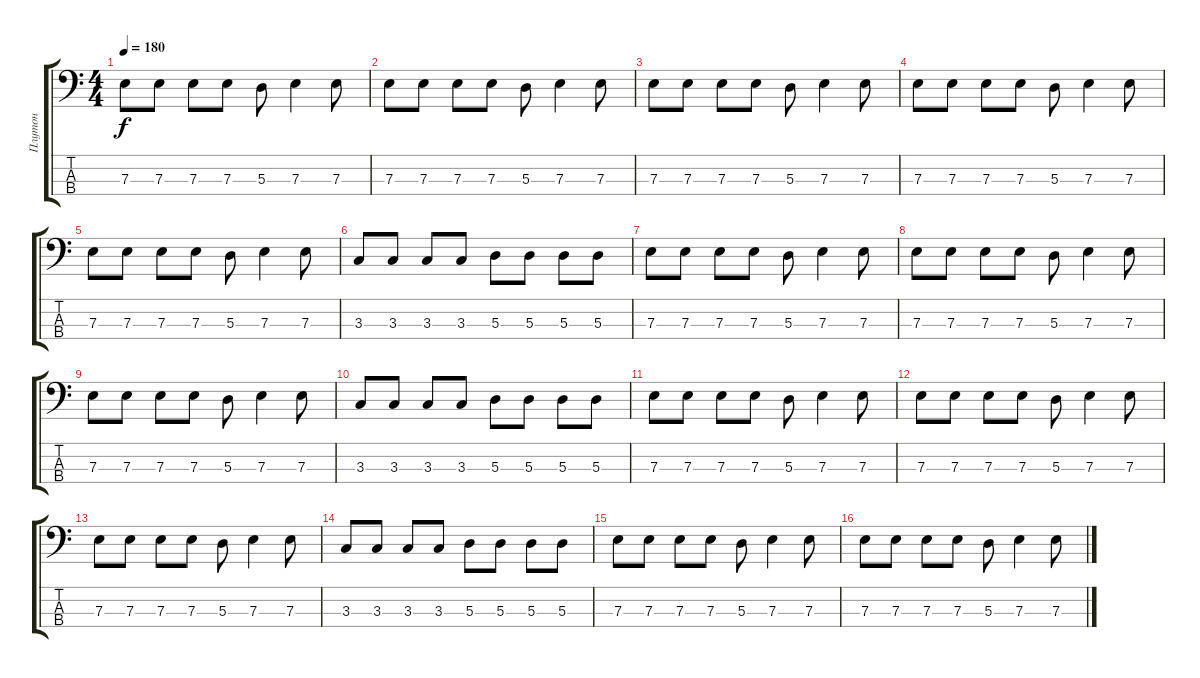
\track ("Плутон" "Плутон") {instrument electricbassfinger}
\staff {score tabs}
\tuning (G2 D2 A1 E1) {hide}
\ts (4 4)
\tempo 180
\clef f4
\ks c
7.3.8{dy f} 7.3.8 7.3.8 7.3.8 5.3.8 7.3.4 7.3.8 |
7.3.8 7.3.8 7.3.8 7.3.8 5.3.8 7.3.4 7.3.8 |
7.3.8 7.3.8 7.3.8 7.3.8 5.3.8 7.3.4 7.3.8 |
7.3.8 7.3.8 7.3.8 7.3.8 5.3.8 7.3.4 7.3.8 |
7.3.8 7.3.8 7.3.8 7.3.8 5.3.8 7.3.4 7.3.8 |
3.3.8 3.3.8 3.3.8 3.3.8 5.3.8 5.3.8 5.3.8 5.3.8 |
7.3.8 7.3.8 7.3.8 7.3.8 5.3.8 7.3.4 7.3.8 |
7.3.8 7.3.8 7.3.8 7.3.8 5.3.8 7.3.4 7.3.8 |
7.3.8 7.3.8 7.3.8 7.3.8 5.3.8 7.3.4 7.3.8 |
3.3.8 3.3.8 3.3.8 3.3.8 5.3.8 5.3.8 5.3.8 5.3.8 |
7.3.8 7.3.8 7.3.8 7.3.8 5.3.8 7.3.4 7.3.8 |
7.3.8 7.3.8 7.3.8 7.3.8 5.3.8 7.3.4 7.3.8 |
7.3.8 7.3.8 7.3.8 7.3.8 5.3.8 7.3.4 7.3.8 |
3.3.8 3.3.8 3.3.8 3.3.8 5.3.8 5.3.8 5.3.8 5.3.8 |
7.3.8 7.3.8 7.3.8 7.3.8 5.3.8 7.3.4 7.3.8 |
7.3.8 7.3.8 7.3.8 7.3.8 5.3.8 7.3.4 7.3.8
